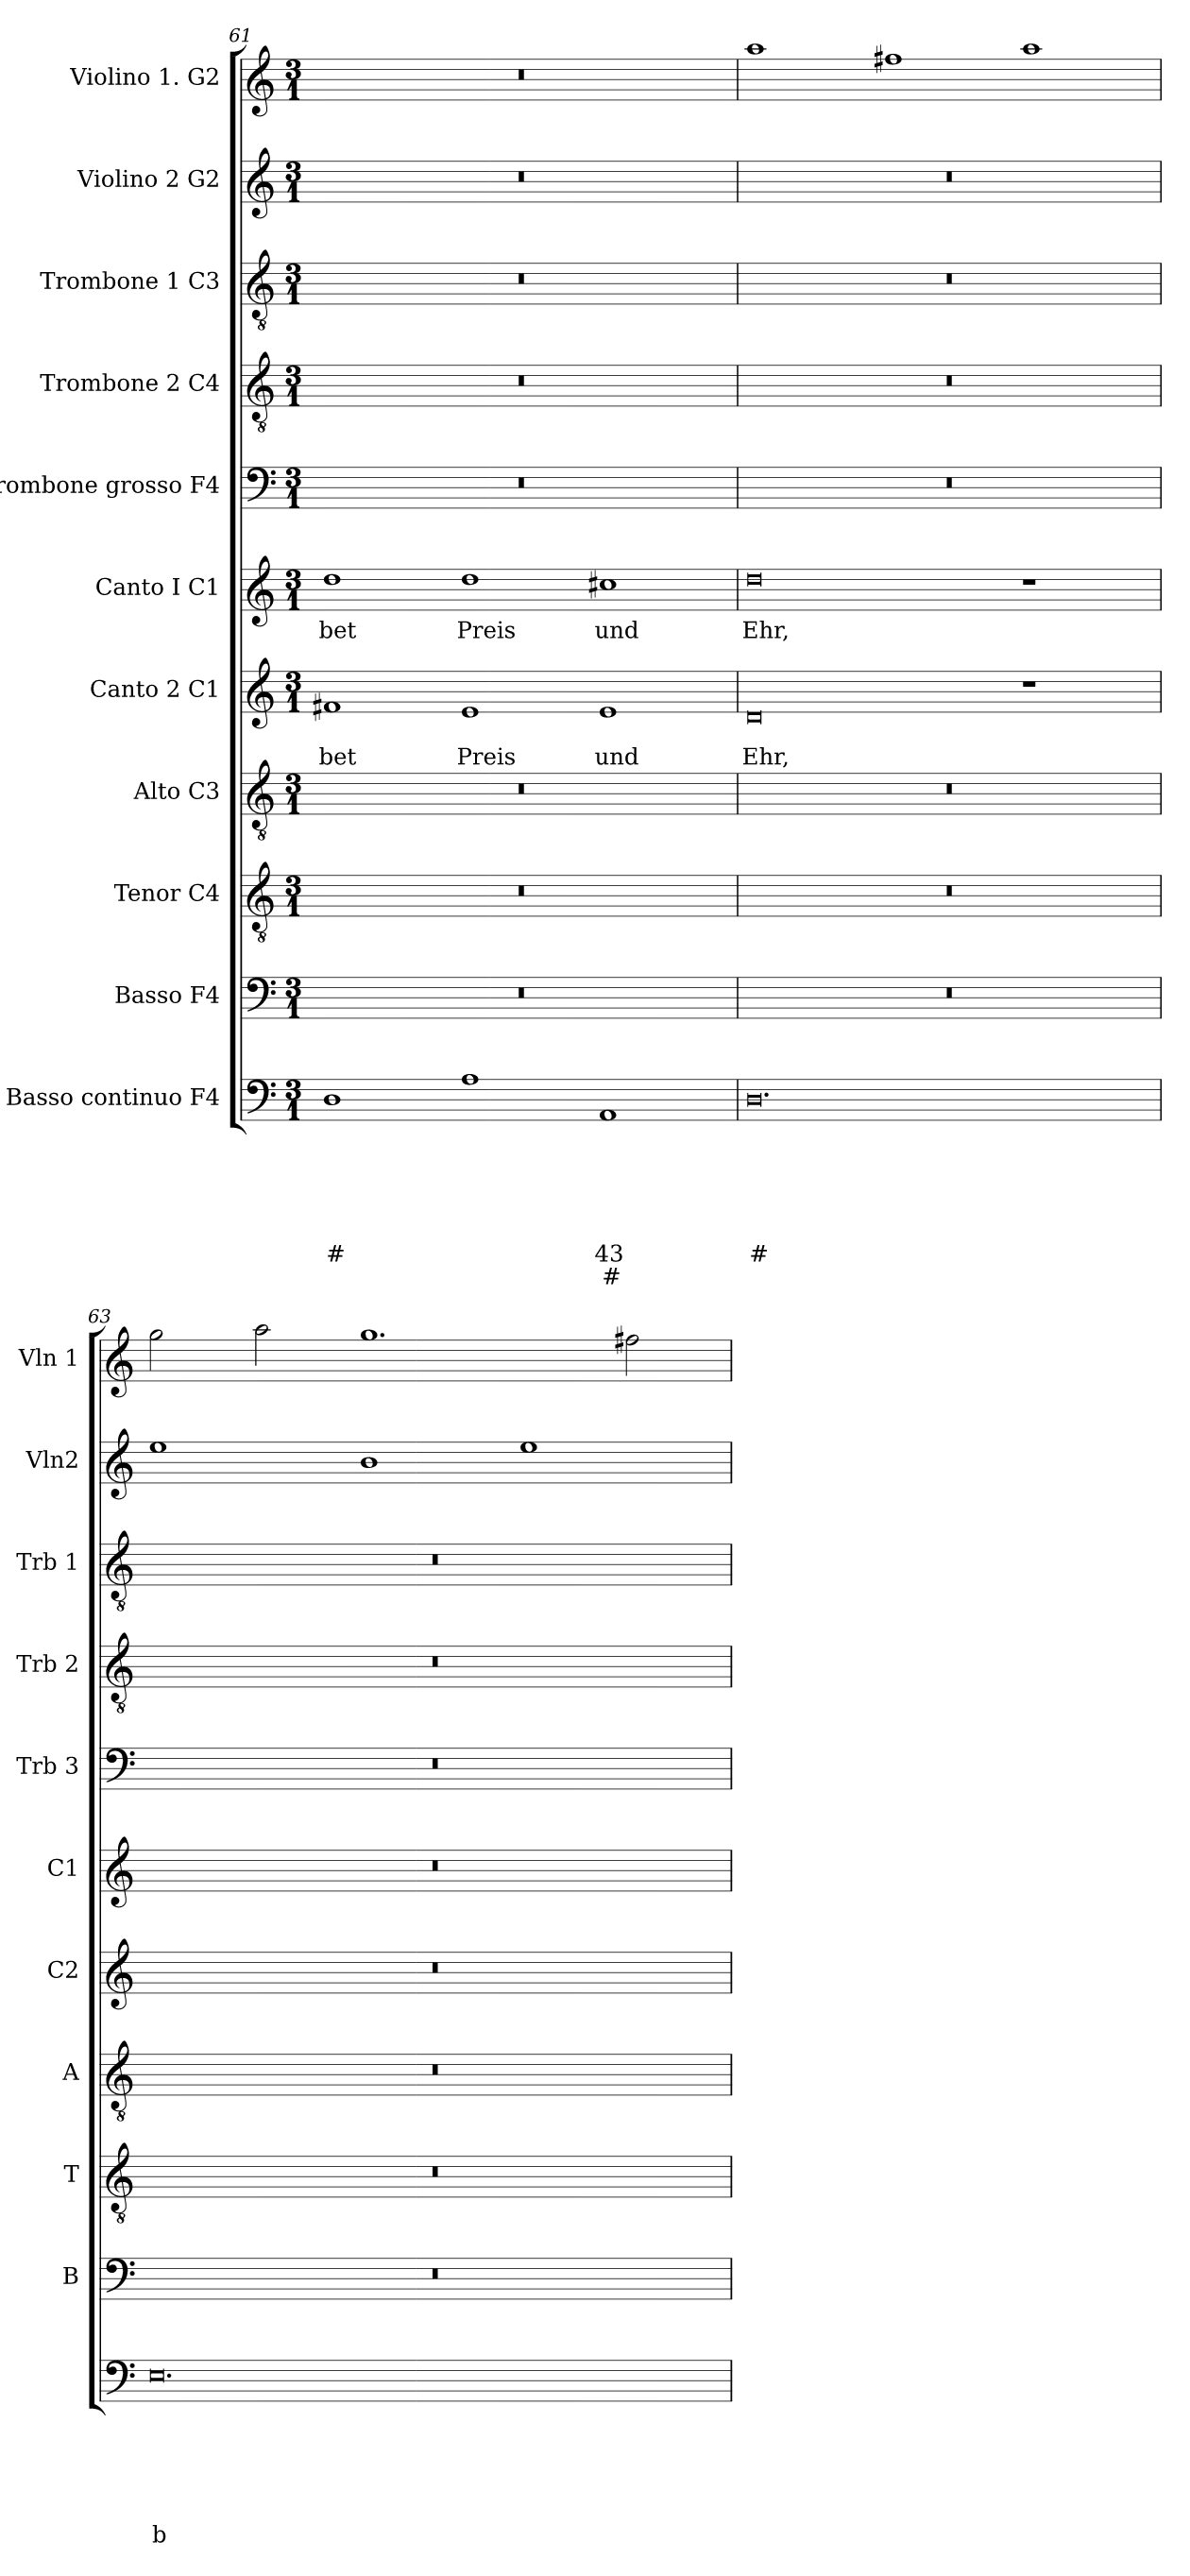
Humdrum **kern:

**kern	**text	**text	**text	**text	**text	**text	**text	**kern	**kern	**kern	**kern	**text	**text	**kern	**text	**kern	**kern	**kern	**kern	**kern
*part11	*part11	*part11	*part11	*part11	*part11	*part11	*part11	*part10	*part9	*part8	*part7	*part7	*part7	*part6	*part6	*part5	*part4	*part3	*part2	*part1
*staff11	*staff11	*staff11	*staff11	*staff11	*staff11	*staff11	*staff11	*staff10	*staff9	*staff8	*staff7	*staff7	*staff7	*staff6	*staff6	*staff5	*staff4	*staff3	*staff2	*staff1
*I"Basso continuo F4	*	*	*	*	*	*	*	*I"Basso F4	*I"Tenor C4	*I"Alto C3	*I"Canto 2 C1	*	*	*I"Canto I C1	*	*I"Trombone grosso F4	*I"Trombone 2 C4	*I"Trombone 1 C3	*I"Violino 2 G2	*I"Violino 1. G2
*	*	*	*	*	*	*	*	*I'B	*I'T	*I'A	*I'C2	*	*	*I'C1	*	*I'Trb 3	*I'Trb 2	*I'Trb 1	*I'Vln2	*I'Vln 1
*clefF4	*	*	*	*	*	*	*	*clefF4	*clefGv2	*clefGv2	*clefG2	*	*	*clefG2	*	*clefF4	*clefGv2	*clefGv2	*clefG2	*clefG2
*k[]	*	*	*	*	*	*	*	*k[]	*k[]	*k[]	*k[]	*	*	*k[]	*	*k[]	*k[]	*k[]	*k[]	*k[]
*C:	*	*	*	*	*	*	*	*C:	*C:	*C:	*C:	*	*	*C:	*	*C:	*C:	*C:	*C:	*C:
*M3/1	*	*	*	*	*	*	*	*M3/1	*M3/1	*M3/1	*M3/1	*	*	*M3/1	*	*M3/1	*M3/1	*M3/1	*M3/1	*M3/1
=61	=61	=61	=61	=61	=61	=61	=61	=61	=61	=61	=61	=61	=61	=61	=61	=61	=61	=61	=61	=61
!	!	!	!	!	!	!LO:LY:b	!	!	!	!	!	!	!LO:LY:b	!	!LO:LY:b	!	!	!	!	!
1D	.	.	.	.	.	#	.	0.r	0.r	0.r	1f#X	.	-bet	1dd	-bet	0.r	0.r	0.r	0.r	0.r
!	!	!	!	!	!	!	!	!	!	!	!	!	!LO:LY:b	!	!LO:LY:b	!	!	!	!	!
1A	.	.	.	.	.	.	.	.	.	.	1e	.	Preis	1dd	Preis	.	.	.	.	.
!	!	!	!	!	!	!LO:LY:b	!LO:LY:b	!	!	!	!	!	!LO:LY:b	!	!LO:LY:b	!	!	!	!	!
1AA	.	.	.	.	.	43	#	.	.	.	1e	.	und	1cc#X	und	.	.	.	.	.
=62	=62	=62	=62	=62	=62	=62	=62	=62	=62	=62	=62	=62	=62	=62	=62	=62	=62	=62	=62	=62
!	!	!	!	!	!	!LO:LY:b	!	!	!	!	!	!	!LO:LY:b	!	!LO:LY:b	!	!	!	!	!
0.D	.	.	.	.	.	#	.	0.r	0.r	0.r	0d	.	Ehr,	0dd	Ehr,	0.r	0.r	0.r	0.r	1aa
.	.	.	.	.	.	.	.	.	.	.	.	.	.	.	.	.	.	.	.	1ff#X
.	.	.	.	.	.	.	.	.	.	.	1r	.	.	1r	.	.	.	.	.	1aa
=63	=63	=63	=63	=63	=63	=63	=63	=63	=63	=63	=63	=63	=63	=63	=63	=63	=63	=63	=63	=63
!	!	!	!	!	!	!LO:LY:b	!	!	!	!	!	!	!	!	!	!	!	!	!	!
0.E	.	.	.	.	.	b	.	0.r	0.r	0.r	0.r	.	.	0.r	.	0.r	0.r	0.r	1ee	2gg\
.	.	.	.	.	.	.	.	.	.	.	.	.	.	.	.	.	.	.	.	2aa\
.	.	.	.	.	.	.	.	.	.	.	.	.	.	.	.	.	.	.	1b	1.gg
.	.	.	.	.	.	.	.	.	.	.	.	.	.	.	.	.	.	.	1ee	.
.	.	.	.	.	.	.	.	.	.	.	.	.	.	.	.	.	.	.	.	2ff#X\
=	=	=	=	=	=	=	=	=	=	=	=	=	=	=	=	=	=	=	=	=
*-	*-	*-	*-	*-	*-	*-	*-	*-	*-	*-	*-	*-	*-	*-	*-	*-	*-	*-	*-	*-
